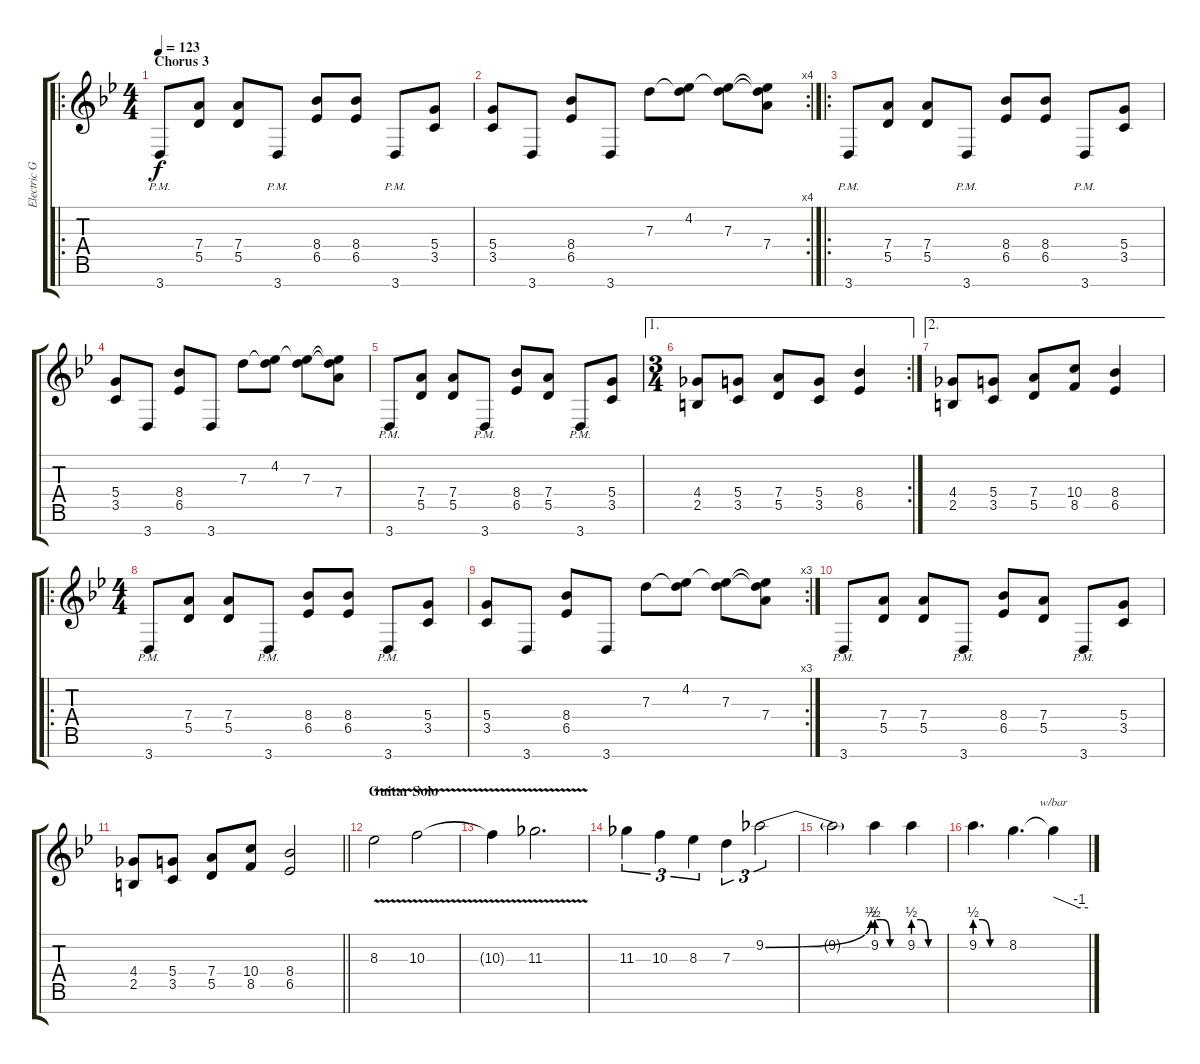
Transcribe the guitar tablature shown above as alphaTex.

\track ("Electric Guitar" "Electric G") {instrument distortionguitar}
\staff {score tabs}
\tuning (E4 B3 G3 D3 A2 E2 B1) {hide}
\ro
\ts (4 4)
\section ("" "Chorus 3")
\tempo 123
\clef g2
\ks bb
3.7{pm}.8{dy f} (7.4 5.5).8 (7.4 5.5).8 3.7{pm}.8 (8.4 6.5).8 (8.4 6.5).8 3.7{pm}.8 (5.4 3.5).8 |
\rc 4
(5.4 3.5).8 3.7.8 (8.4 6.5).8 3.7.8 7.3.8 (4.2 7.3{t}).8 (4.2{t} 7.3).8 (4.2{t} 7.3{t} 7.4).8 |
\ro
3.7{pm}.8 (7.4 5.5).8 (7.4 5.5).8 3.7{pm}.8 (8.4 6.5).8 (8.4 6.5).8 3.7{pm}.8 (5.4 3.5).8 |
(5.4 3.5).8 3.7.8 (8.4 6.5).8 3.7.8 7.3.8 (4.2 7.3{t}).8 (4.2{t} 7.3).8 (4.2{t} 7.3{t} 7.4).8 |
3.7{pm}.8 (7.4 5.5).8 (7.4 5.5).8 3.7{pm}.8 (8.4 6.5).8 (7.4 5.5).8 3.7{pm}.8 (5.4 3.5).8 |
\ae 1
\rc 2
\ts (3 4)
(4.4 2.5).8 (5.4 3.5).8 (7.4 5.5).8 (5.4 3.5).8 (8.4 6.5).4 |
\ae 2
(4.4 2.5).8 (5.4 3.5).8 (7.4 5.5).8 (10.4 8.5).8 (8.4 6.5).4 |
\ro
\ts (4 4)
3.7{pm}.8 (7.4 5.5).8 (7.4 5.5).8 3.7{pm}.8 (8.4 6.5).8 (8.4 6.5).8 3.7{pm}.8 (5.4 3.5).8 |
\rc 3
(5.4 3.5).8 3.7.8 (8.4 6.5).8 3.7.8 7.3.8 (4.2 7.3{t}).8 (4.2{t} 7.3).8 (4.2{t} 7.3{t} 7.4).8 |
3.7{pm}.8 (7.4 5.5).8 (7.4 5.5).8 3.7{pm}.8 (8.4 6.5).8 (7.4 5.5).8 3.7{pm}.8 (5.4 3.5).8 |
\barLineRight lightlight
(4.4 2.5).8 (5.4 3.5).8 (7.4 5.5).8 (10.4 8.5).8 (8.4 6.5).2 |
\section ("" "Guitar Solo")
8.3{v}.2 10.3{v}.2 |
10.3{t}.4 11.3{v}.2{d} |
11.3.4{tu (3 2)} 10.3.4{tu (3 2)} 8.3.4{tu (3 2)} 7.3.4{tu (3 2)} 9.2{be (bend 0 0 60 2)}.2{tu (3 2)} |
9.2{t}.2 9.2{be (custom 0 2 15 2 30 0 60 0)}.4 9.2{be (custom 0 2 15 2 30 0 60 0)}.4 |
9.2{be (custom 0 2 15 2 30 0 60 0)}.4{d} 8.2.4{d} 8.2{t}.4{tbe (custom default 0 0 45 -4 60 -4)}
